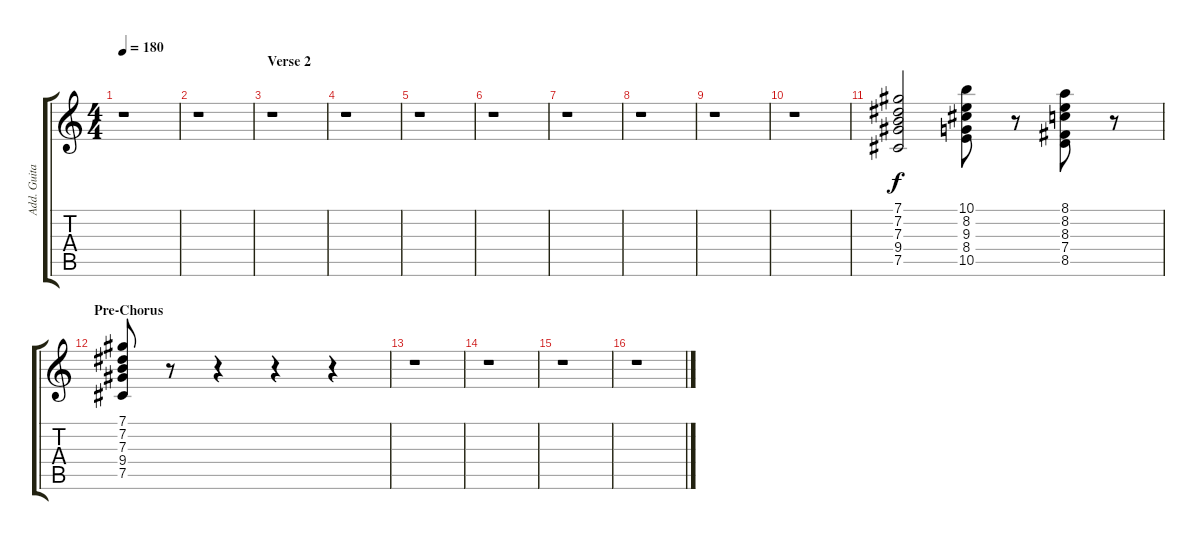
\track ("Add. Guitar" "Add. Guita") {instrument electricguitarjazz}
\staff {score tabs}
\tuning (Db4 Ab3 E3 B2 Gb2 Db2) {hide}
\ts (4 4)
\tempo 180
\clef g2
\ks c
r.1{dy f} |
r.1 |
\section ("" "Verse 2")
r.1 |
r.1 |
r.1 |
r.1 |
r.1 |
r.1 |
r.1 |
r.1 |
(7.1 7.2 7.3 9.4 7.5).2{instrument electricguitarjazz} (10.1 8.2 9.3 8.4 10.5).8 r.8 (8.1 8.2 8.3 7.4 8.5).8 r.8 |
\section ("" "Pre-Chorus")
(7.1 7.2 7.3 9.4 7.5).8 r.8 r.4 r.4 r.4 |
r.1 |
r.1 |
r.1 |
r.1
